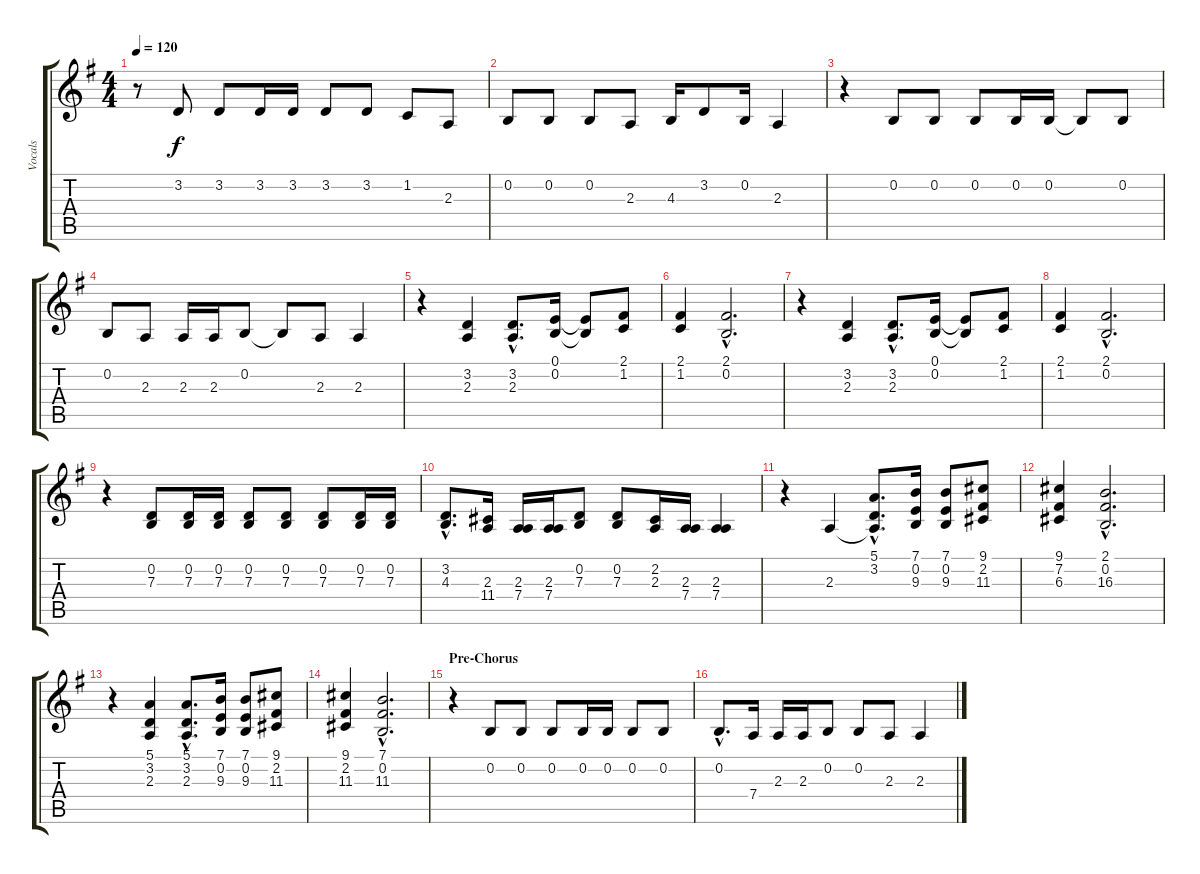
\track ("Vocals" "Vocals") {instrument clarinet}
\staff {score tabs}
\tuning (E4 B3 G3 D3 A2 E2) {hide}
\ts (4 4)
\tempo 120
\clef g2
\ks g
r.8{dy f} 3.2.8 3.2.8 3.2.16 3.2.16 3.2.8 3.2.8 1.2.8 2.3.8 |
0.2.8 0.2.8 0.2.8 2.3.8 4.3.16 3.2.8 0.2.16 2.3.4 |
r.4 0.2.8 0.2.8 0.2.8 0.2.16 0.2.16 0.2{t}.8 0.2.8 |
0.2.8 2.3.8 2.3.16 2.3.16 0.2.8 0.2{t}.8 2.3.8 2.3.4 |
r.4 (3.2 2.3).4 (3.2{hac} 2.3{hac}).8{d} (0.1 0.2).16 (0.1{t} 0.2{t}).8 (2.1 1.2).8 |
(2.1 1.2).4 (2.1{hac} 0.2{hac}).2{d} |
r.4 (3.2 2.3).4 (3.2{hac} 2.3{hac}).8{d} (0.1 0.2).16 (0.1{t} 0.2{t}).8 (2.1 1.2).8 |
(2.1 1.2).4 (2.1{hac} 0.2{hac}).2{d} |
r.4 (0.2 7.3).8 (0.2 7.3).16 (0.2 7.3).16 (0.2 7.3).8 (0.2 7.3).8 (0.2 7.3).8 (0.2 7.3).16 (0.2 7.3).16 |
(3.2{hac} 4.3{hac}).8{d} (2.3 11.4).16 (2.3 7.4).16 (2.3 7.4).16 (0.2 7.3).8 (0.2 7.3).8 (2.2 2.3).16 (2.3 7.4).16 (2.3 7.4).4 |
r.4 2.3.4 (5.1{hac} 3.2{hac} 2.3{hac t}).8{d} (7.1 0.2 9.3).16 (7.1 0.2 9.3).8 (9.1 2.2 11.3).8 |
(9.1 7.2 6.3).4 (2.1{hac} 0.2{hac} 16.3{hac}).2{d} |
r.4 (5.1 3.2 2.3).4 (5.1{hac} 3.2{hac} 2.3{hac}).8{d} (7.1 0.2 9.3).16 (7.1 0.2 9.3).8 (9.1 2.2 11.3).8 |
(9.1 2.2 11.3).4 (7.1{hac} 0.2{hac} 11.3{hac}).2{d} |
\section ("" "Pre-Chorus")
r.4 0.2.8 0.2.8 0.2.8 0.2.16 0.2.16 0.2.8 0.2.8 |
0.2{hac}.8{d} 7.4.16 2.3.16 2.3.16 0.2.8 0.2.8 2.3.8 2.3.4
